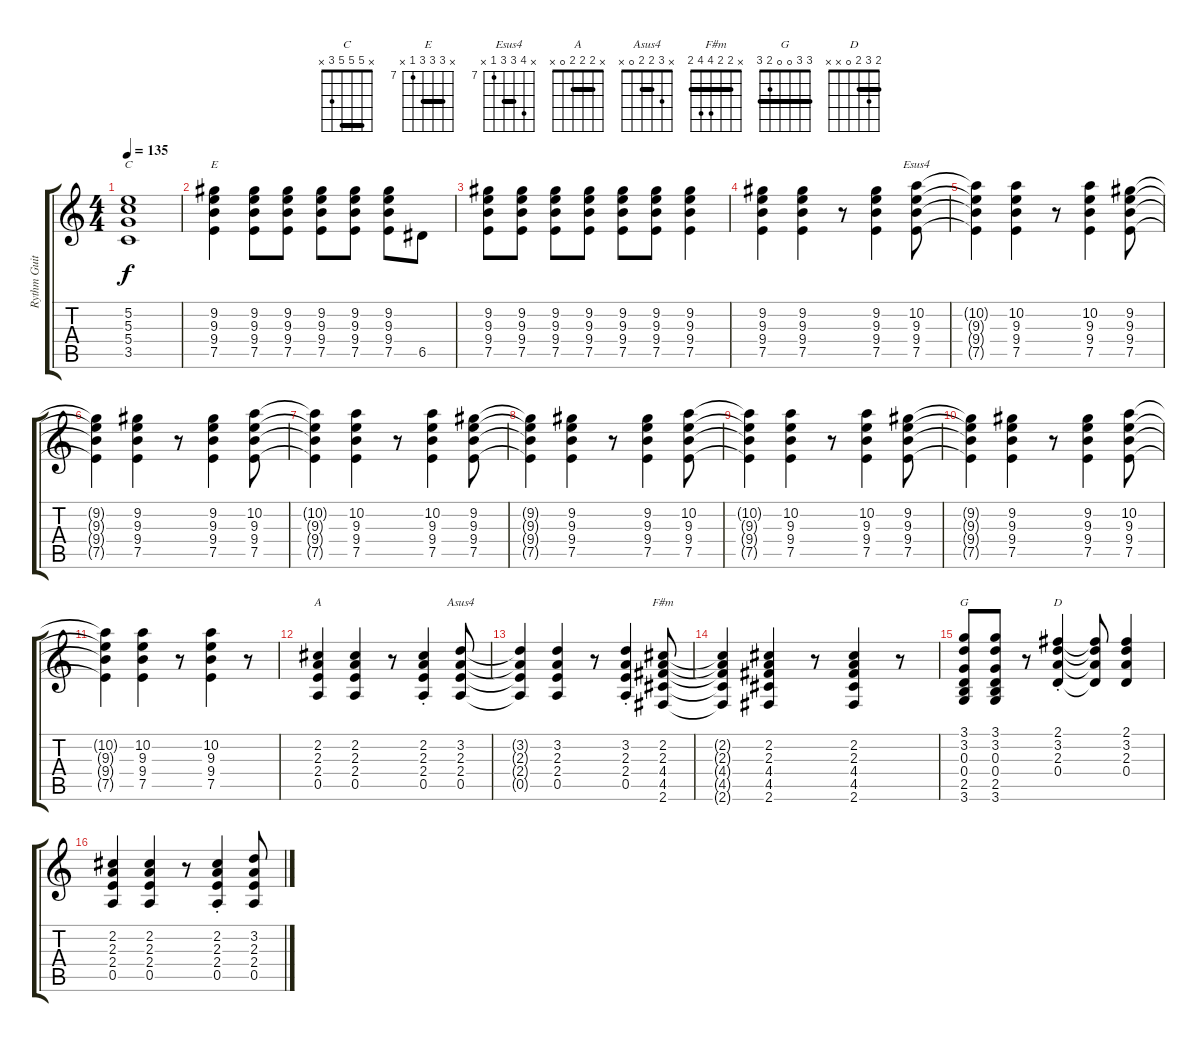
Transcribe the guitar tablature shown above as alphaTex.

\track ("Rythm Guitar" "Rythm Guit") {instrument distortionguitar}
\staff {score tabs}
\tuning (E4 B3 G3 D3 A2 E2) {hide}
\chord ("C" x 5 5 5 3 x) {barre 5}
\chord ("E" x 9 9 9 7 x) {firstfret 7 barre 9}
\chord ("Esus4" x 10 9 9 7 x) {firstfret 7 barre 9}
\chord ("A" x 2 2 2 0 x) {barre 2}
\chord ("Asus4" x 3 2 2 0 x) {barre 2}
\chord ("F#m" x 2 2 4 4 2) {barre 2}
\chord ("G" 3 3 0 0 2 3) {barre 3}
\chord ("D" 2 3 2 0 x x) {barre 2}
\ts (4 4)
\tempo 135
\clef g2
\ks c
(5.2 5.3 5.4 3.5).1{ch "C" dy f} |
(9.2 9.3 9.4 7.5).4{ch "E"} (9.2 9.3 9.4 7.5).8 (9.2 9.3 9.4 7.5).8 (9.2 9.3 9.4 7.5).8 (9.2 9.3 9.4 7.5).8 (9.2 9.3 9.4 7.5).8 6.5.8 |
(9.2 9.3 9.4 7.5).8 (9.2 9.3 9.4 7.5).8 (9.2 9.3 9.4 7.5).8 (9.2 9.3 9.4 7.5).8 (9.2 9.3 9.4 7.5).8 (9.2 9.3 9.4 7.5).8 (9.2 9.3 9.4 7.5).4 |
(9.2 9.3 9.4 7.5).4 (9.2 9.3 9.4 7.5).4 r.8 (9.2 9.3 9.4 7.5).4 (10.2 9.3 9.4 7.5).8{ch "Esus4"} |
(10.2{t} 9.3{t} 9.4{t} 7.5{t}).4 (10.2 9.3 9.4 7.5).4 r.8 (10.2 9.3 9.4 7.5).4 (9.2 9.3 9.4 7.5).8 |
(9.2{t} 9.3{t} 9.4{t} 7.5{t}).4 (9.2 9.3 9.4 7.5).4 r.8 (9.2 9.3 9.4 7.5).4 (10.2 9.3 9.4 7.5).8 |
(10.2{t} 9.3{t} 9.4{t} 7.5{t}).4 (10.2 9.3 9.4 7.5).4 r.8 (10.2 9.3 9.4 7.5).4 (9.2 9.3 9.4 7.5).8 |
(9.2{t} 9.3{t} 9.4{t} 7.5{t}).4 (9.2 9.3 9.4 7.5).4 r.8 (9.2 9.3 9.4 7.5).4 (10.2 9.3 9.4 7.5).8 |
(10.2{t} 9.3{t} 9.4{t} 7.5{t}).4 (10.2 9.3 9.4 7.5).4 r.8 (10.2 9.3 9.4 7.5).4 (9.2 9.3 9.4 7.5).8 |
(9.2{t} 9.3{t} 9.4{t} 7.5{t}).4 (9.2 9.3 9.4 7.5).4 r.8 (9.2 9.3 9.4 7.5).4 (10.2 9.3 9.4 7.5).8 |
(10.2{t} 9.3{t} 9.4{t} 7.5{t}).4 (10.2 9.3 9.4 7.5).4 r.8 (10.2 9.3 9.4 7.5).4 r.8 |
(2.2 2.3 2.4 0.5).4{ch "A"} (2.2 2.3 2.4 0.5).4 r.8 (2.2 2.3 2.4 0.5{st}).4 (3.2 2.3 2.4 0.5).8{ch "Asus4"} |
(3.2{t} 2.3{t} 2.4{t} 0.5{t}).4 (3.2 2.3 2.4 0.5).4 r.8 (3.2 2.3 2.4 0.5{st}).4 (2.2 2.3 4.4 4.5 2.6).8{ch "F#m"} |
(2.2{t} 2.3{t} 4.4{t} 4.5{t} 2.6{t}).4 (2.2 2.3 4.4 4.5 2.6).4 r.8 (2.2 2.3 4.4 4.5 2.6).4 r.8 |
(3.1 3.2 0.3 0.4 2.5 3.6).8{ch "G"} (3.1 3.2 0.3 0.4 2.5 3.6).8 r.8 (2.1 3.2 2.3 0.4{st}).4{ch "D"} (2.1{t} 3.2{t} 2.3{t} 0.4{t}).8 (2.1 3.2 2.3 0.4).4 |
(2.2 2.3 2.4 0.5).4 (2.2 2.3 2.4 0.5).4 r.8 (2.2 2.3 2.4 0.5{st}).4 (3.2 2.3 2.4 0.5).8
